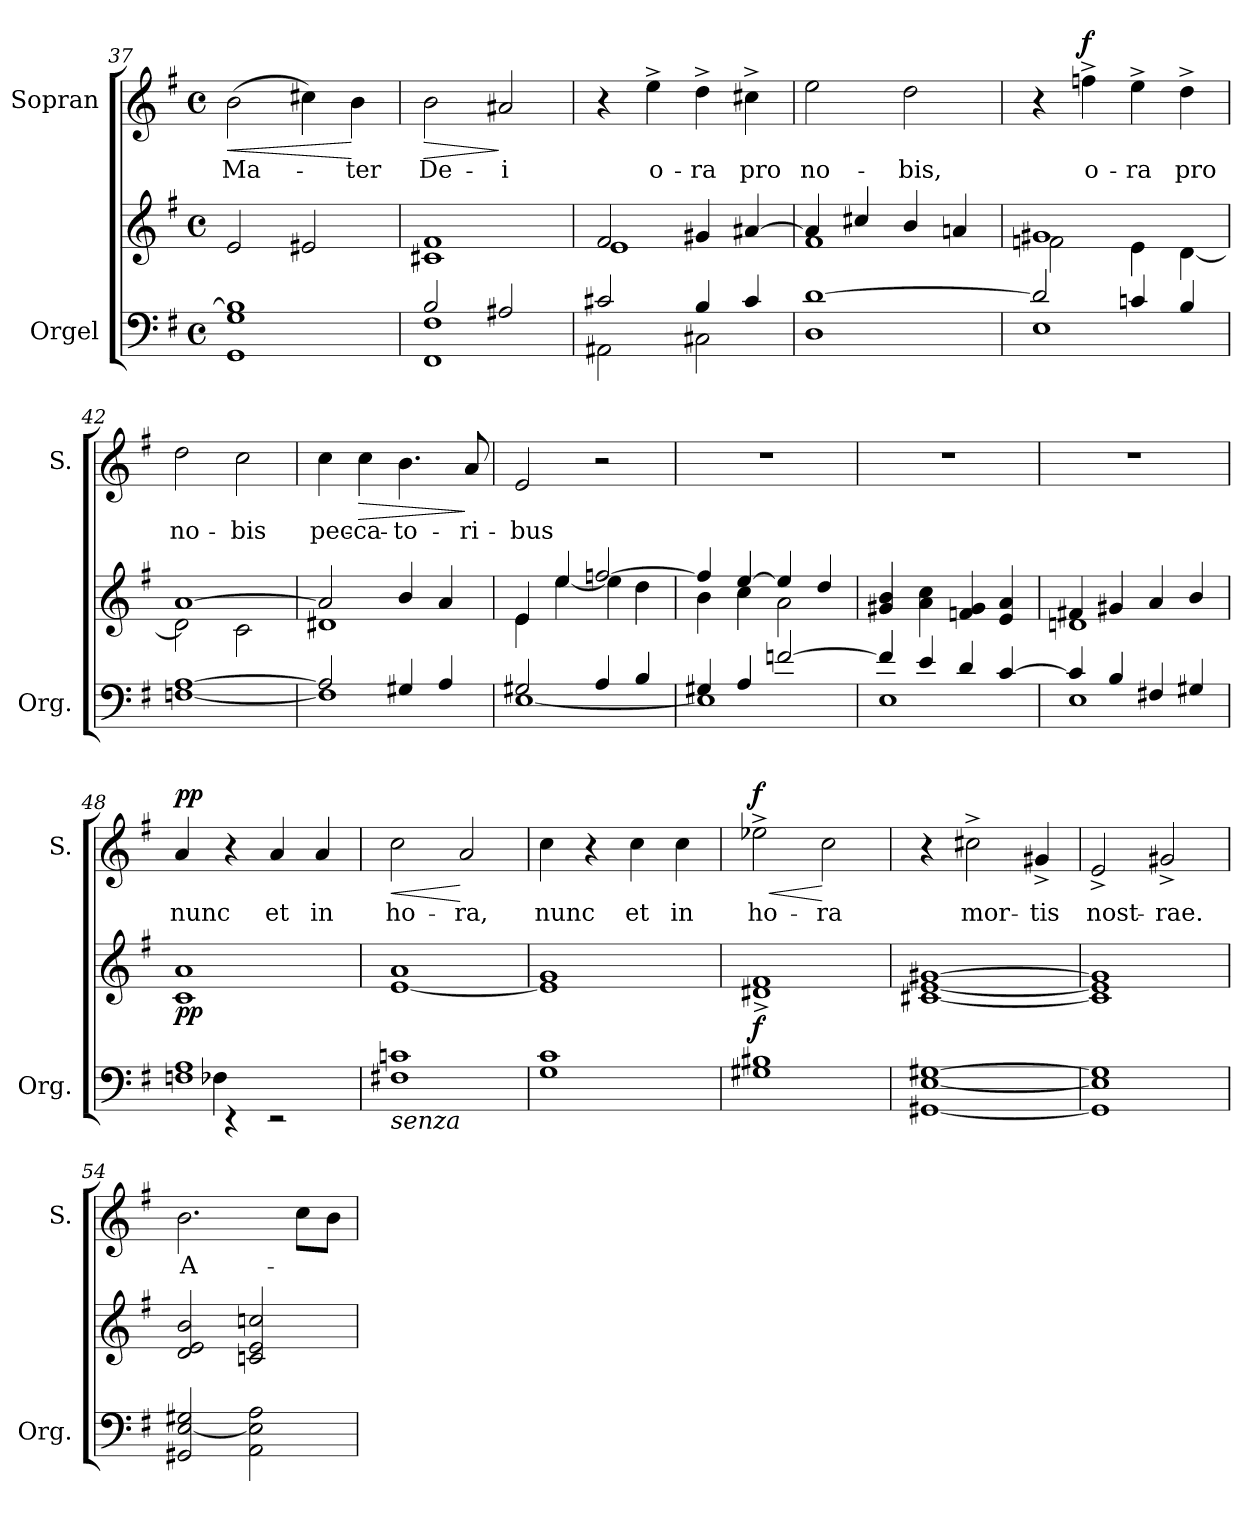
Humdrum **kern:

**kern	**kern	**dynam	**kern	**text	**dynam
*part2	*part2	*part2	*part1	*part1	*part1
*staff3	*staff2	*staff2/3	*staff1	*staff1	*staff1
*I"Orgel	*	*	*I"Sopran	*	*
*I'Org.	*	*	*I'S.	*	*
*clefF4	*clefG2	*	*clefG2	*	*
*k[f#]	*k[f#]	*	*k[f#]	*	*
*G:	*G:	*	*G:	*	*
*M4/4	*M4/4	*	*M4/4	*	*
*met(c)	*met(c)	*	*met(c)	*	*
=37	=37	=37	=37	=37	=37
!	!	!	!	!LO:LY:b	!LO:HP:b
1GG 1G 1B]	2e/	.	(>2b\	Ma-	<
.	2e#X/	.	4cc#X\)	.	.
!	!	!	!	!LO:LY:b	!
.	.	.	4b\	-ter	[
=38	=38	=38	=38	=38	=38
*^	*	*	*	*	*
!	!	!	!	!	!LO:LY:b	!LO:HP:b
2B/	1FF# 1F#	1c#X 1f#	.	2b\	De-	>
!	!	!	!	!	!LO:LY:b	!
2A#X/	.	.	.	2a#X/	-i	]
=39	=39	=39	=39	=39	=39	=39
*	*	*^	*	*	*	*
2c#X/	2AA#X\	2f#/	1e	.	4r	.	.
!	!	!	!	!	!	!LO:LY:b	!
.	.	.	.	.	4ee^>\	o-	.
!	!	!	!	!	!	!LO:LY:b	!
4B/	2C#X\	4g#X/	.	.	4dd^>\	-ra	.
!	!	!	!	!	!	!LO:LY:b	!
4c#/	.	[>4a#X/	.	.	4cc#X^>\	pro	.
=40	=40	=40	=40	=40	=40	=40	=40
!	!	!	!	!	!	!LO:LY:b	!
[>1d	1D	4a#/]	1f#	.	2ee\	no-	.
.	.	4cc#X/	.	.	.	.	.
!	!	!	!	!	!	!LO:LY:b	!
.	.	4b/	.	.	2dd\	-bis,	.
.	.	4an/	.	.	.	.	.
!!LO:LB:g=z
=41	=41	=41	=41	=41	=41	=41	=41
2d/]	1E	1g#X	2fn\	.	4r	.	.
!	!	!	!	!	!	!LO:LY:b	!LO:DY:a
.	.	.	.	.	4ffn^>\	o-	f
!	!	!	!	!	!	!LO:LY:b	!
4cn/	.	.	4e\	.	4ee^>\	-ra	.
!	!	!	!	!	!	!LO:LY:b	!
4B/	.	.	[<4d\	.	4dd^>\	pro	.
=42	=42	=42	=42	=42	=42	=42	=42
!	!	!	!	!	!	!LO:LY:b	!
[>1A	[<1Fn	[>1a	2d\]	.	2dd\	no-	.
!	!	!	!	!	!	!LO:LY:b	!
.	.	.	2c\	.	2cc\	-bis	.
=43	=43	=43	=43	=43	=43	=43	=43
!	!	!	!	!	!	!LO:LY:b	!
2A/]	1F]	2a/]	1d#X	.	4cc\	pec-	.
!	!	!	!	!	!	!LO:LY:b	!LO:HP:b
.	.	.	.	.	4cc\	-ca-	>
!	!	!	!	!	!	!LO:LY:b	!
4G#X/	.	4b/	.	.	4.b\	-to-	.
4A/	.	4a/	.	.	.	.	.
!	!	!	!	!	!	!LO:LY:b	!
.	.	.	.	.	8a/	-ri-	]
=44	=44	=44	=44	=44	=44	=44	=44
!	!	!	!	!	!	!LO:LY:b	!
2G#X/	[<1E	4e/	4e\	.	2e/	-bus	.
.	.	4ee/	[<4ee\	.	.	.	.
4A/	.	[>2ffn/	4ee\]	.	2r	.	.
4B/	.	.	4dd\	.	.	.	.
=45	=45	=45	=45	=45	=45	=45	=45
4G#X/	1E]	4ff/]	4b\	.	1r	.	.
4A/	.	[>4ee/	4cc\	.	.	.	.
[>2fn/	.	4ee/]	2a\	.	.	.	.
.	.	4dd/	.	.	.	.	.
*	*	*v	*v	*	*	*	*
=46	=46	=46	=46	=46	=46	=46
4f/]	1E	4g#X/ 4b/	.	1r	.	.
4e/	.	4a\ 4cc\	.	.	.	.
4d/	.	4fn/ 4g#/	.	.	.	.
[>4c/	.	4e/ 4a/	.	.	.	.
!!LO:PB:g=z
=47	=47	=47	=47	=47	=47	=47
*	*	*^	*	*	*	*
4c/]	1E	4f#X/	1dn	.	1r	.	.
4B/	.	4g#X/	.	.	.	.	.
4F#X/	.	4a/	.	.	.	.	.
4G#X/	.	4b/	.	.	.	.	.
=48	=48	=48	=48	=48	=48	=48	=48
!	!	!	!	!LO:DY:b	!	!LO:LY:b	!LO:DY:a
1Fn 1A	4F-\	1a	1c	pp	4a/	nunc	pp
.	4rEE	.	.	.	4r	.	.
!	!	!	!	!	!	!LO:LY:b	!
.	2rEE	.	.	.	4a/	et	.
!	!	!	!	!	!	!LO:LY:b	!
.	.	.	.	.	4a/	in	.
*v	*v	*	*	*	*	*	*
*	*v	*v	*	*	*	*
=49	=49	=49	=49	=49	=49
!LO:TX:b:i:t=senza	!	!	!	!	!
!	!	!	!	!LO:LY:b	!LO:HP:b
1F#X 1cn	[1e 1a	.	2cc\	ho-	<
!	!	!	!	!LO:LY:b	!
.	.	.	2a/	-ra,	[
=50	=50	=50	=50	=50	=50
!	!	!	!	!LO:LY:b	!
1G 1c	1e] 1g	.	4cc\	nunc	.
.	.	.	4r	.	.
!	!	!	!	!LO:LY:b	!
.	.	.	4cc\	et	.
!	!	!	!	!LO:LY:b	!
.	.	.	4cc\	in	.
=51	=51	=51	=51	=51	=51
!	!	!LO:DY:b	!	!LO:LY:b	!LO:HP:b
!	!	!	!	!	!LO:DY:n=1:a
1G#X 1B#X	1d#X^< 1f#^<	f	2ee-X^>\	ho-	< f
!	!	!	!	!LO:LY:b	!
.	.	.	2cc\	-ra	[
=52	=52	=52	=52	=52	=52
[1GG#X [1E [1G#X	[1c#X [1e [1g#X	.	4r	.	.
!	!	!	!	!LO:LY:b	!
.	.	.	2cc#X^>\	mor-	.
!	!	!	!	!LO:LY:b	!
.	.	.	4g#X^</	-tis	.
!!LO:LB:g=z
=53	=53	=53	=53	=53	=53
!	!	!	!	!LO:LY:b	!
1GG#] 1E] 1G#]	1c#] 1e] 1g#]	.	2e^</	nost-	.
!	!	!	!	!LO:LY:b	!
.	.	.	2g#X^</	-rae.	.
=54	=54	=54	=54	=54	=54
!	!	!	!	!LO:LY:b	!
2GG#X/ [2E/ 2G#X/	2d/ 2e/ 2b/	.	2.b\	A-	.
2AA\ 2E\] 2A\	2cn/ 2e/ 2ccn/	.	.	.	.
.	.	.	8cc\L	.	.
.	.	.	8b\J	.	.
=	=	=	=	=	=
*-	*-	*-	*-	*-	*-
